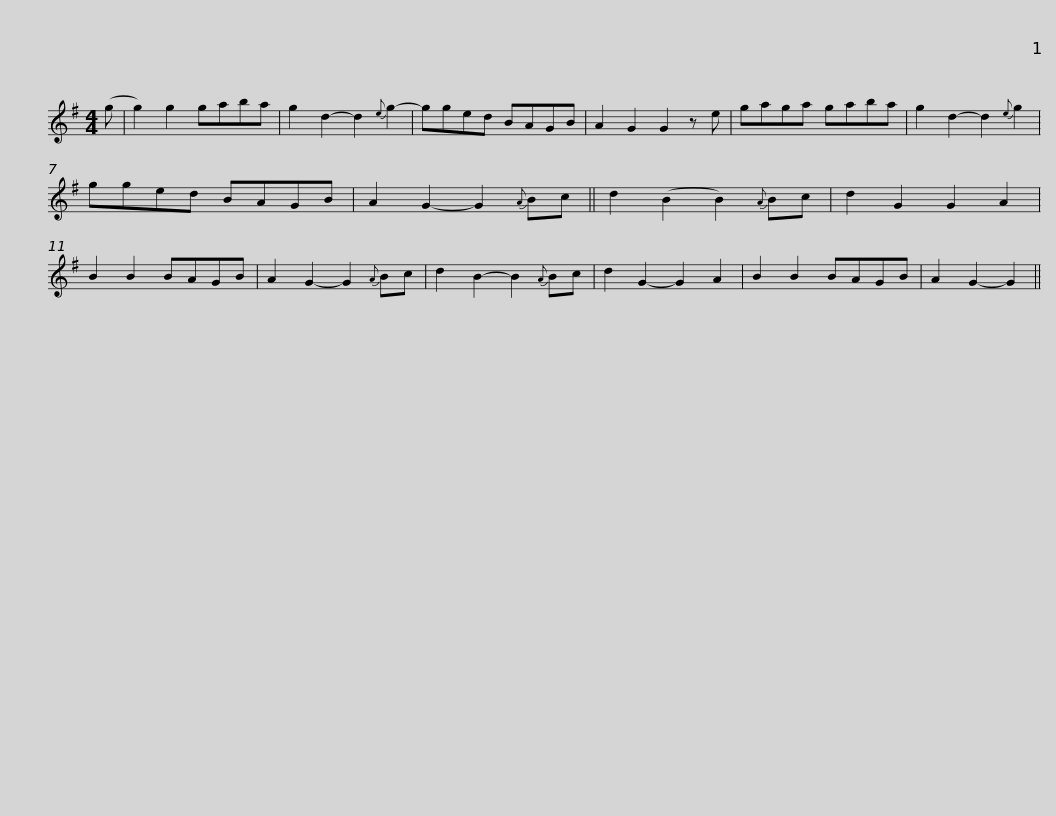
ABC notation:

X:1
L:1/8
M:4/4
I:linebreak $
K:G
V:1 treble
V:1
 (g | g2) g2 gaba | g2 d2- d2{e} g2- | gged BAGB | A2 G2 G2 z e | %5
 gaga gaba | g2 d2- d2{e} g2 |$ gged BAGB | A2 G2- G2{A} Bc || d2 (B2 B2){A} Bc | %10
 d2 G2 G2 A2 | B2 B2 BAGB | A2 G2- G2{A} Bc | d2 B2- B2{A} Bc |$ d2 G2- G2 A2 | %15
 B2 B2 BAGB | A2 G2- G2 || %17
